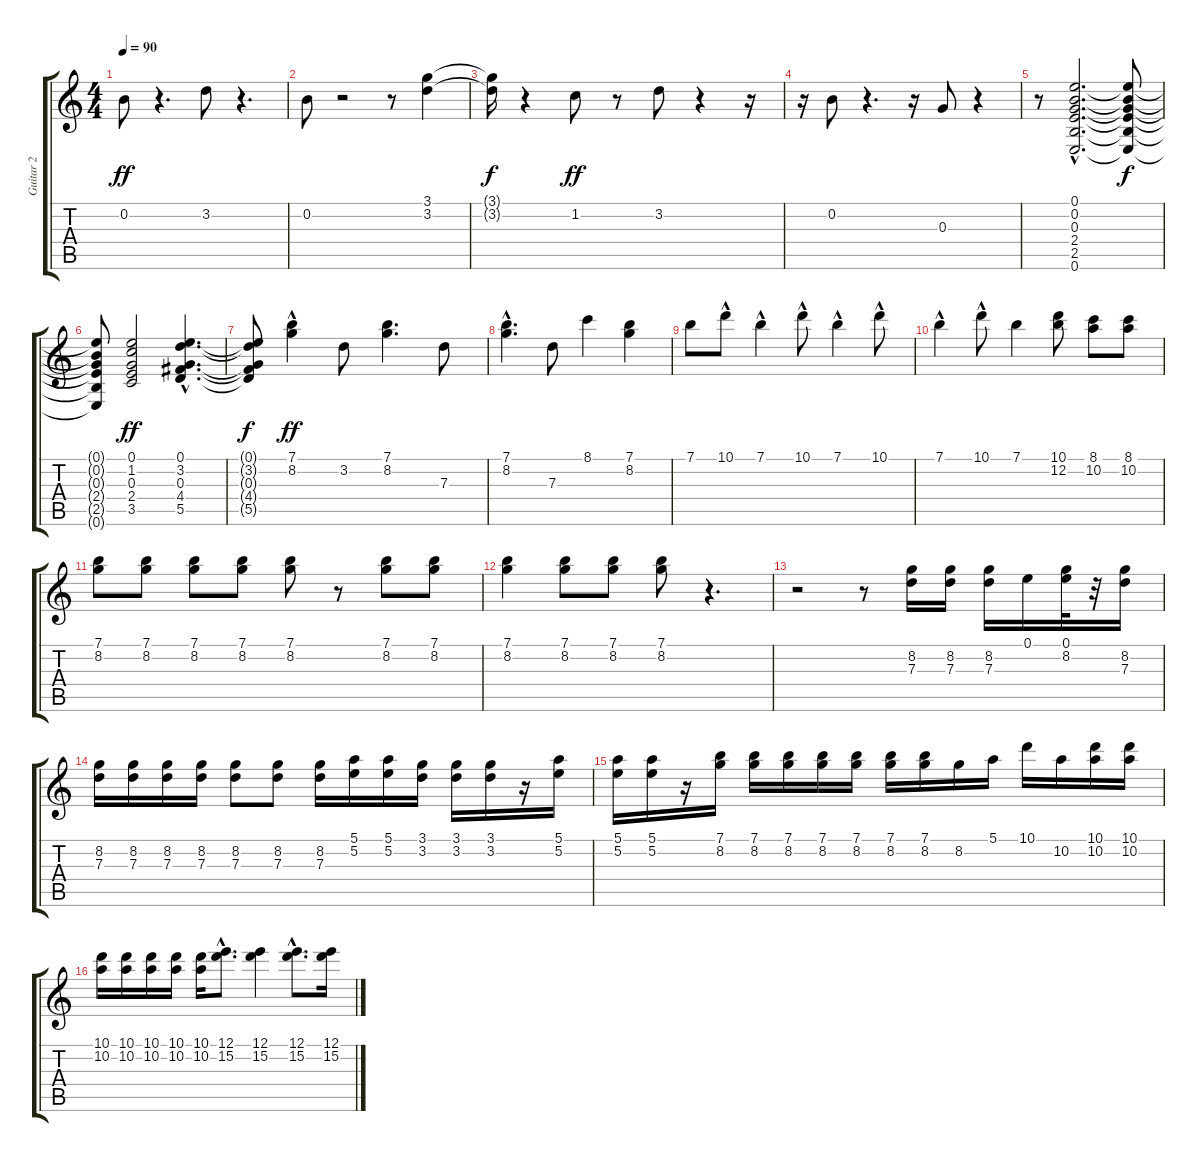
\track ("Guitar 2" "Guitar 2") {instrument distortionguitar}
\staff {score tabs}
\tuning (E4 B3 G3 D3 A2 E2) {hide}
\ts (4 4)
\tempo 90
\clef g2
\ks c
0.2.8{dy ff} r.4{d} 3.2.8 r.4{d} |
0.2.8 r.2 r.8 (3.1 3.2).4 |
(3.1{t} 3.2{t}).16{dy f} r.4 1.2.8{dy ff} r.8 3.2.8 r.4 r.16 |
r.16 0.2.8 r.4{d} r.16 0.3.8 r.4 |
r.8 (0.1{hac} 0.2{hac} 0.3{hac} 2.4{hac} 2.5{hac} 0.6{hac}).2{d instrument distortionguitar} (0.1{t} 0.2{t} 0.3{t} 2.4{t} 2.5{t} 0.6{t}).8{dy f} |
(0.1{t} 0.2{t} 0.3{t} 2.4{t} 2.5{t} 0.6{t}).8 (0.1 1.2 0.3 2.4 3.5).2{dy ff} (0.1{hac} 3.2{hac} 0.3{hac} 4.4{hac} 5.5{hac}).4{d} |
(0.1{t} 3.2{t} 0.3{t} 4.4{t} 5.5{t}).8{dy f} (7.1{hac} 8.2{hac}).4{dy ff} 3.2.8 (7.1 8.2).4{d} 7.3.8 |
(7.1 8.2{hac}).4{d} 7.3.8 8.1.4 (7.1 8.2).4 |
7.1.8 10.1{hac}.8 7.1{hac}.4 10.1{hac}.8 7.1{hac}.4 10.1{hac}.8 |
7.1{hac}.4 10.1{hac}.8 7.1.4 (10.1 12.2).8 (8.1 10.2).8 (8.1 10.2).8 |
(7.1 8.2).8 (7.1 8.2).8 (7.1 8.2).8 (7.1 8.2).8 (7.1 8.2).8 r.8 (7.1 8.2).8 (7.1 8.2).8 |
(7.1 8.2).4 (7.1 8.2).8 (7.1 8.2).8 (7.1 8.2).8 r.4{d} |
r.2 r.8 (8.2 7.3).16 (8.2 7.3).16 (8.2 7.3).16 0.1.16 (0.1 8.2).32 r.32 (8.2 7.3).16 |
(8.2 7.3).16 (8.2 7.3).16 (8.2 7.3).16 (8.2 7.3).16 (8.2 7.3).8 (8.2 7.3).8 (8.2 7.3).16 (5.1 5.2).16 (5.1 5.2).16 (3.1 3.2).16 (3.1 3.2).16 (3.1 3.2).16 r.16 (5.1 5.2).16 |
(5.1 5.2).16 (5.1 5.2).16 r.16 (7.1 8.2).16 (7.1 8.2).16 (7.1 8.2).16 (7.1 8.2).16 (7.1 8.2).16 (7.1 8.2).16 (7.1 8.2).16 8.2.16 5.1.16 10.1.16 10.2.16 (10.1 10.2).16 (10.1 10.2).16 |
(10.1 10.2).16 (10.1 10.2).16 (10.1 10.2).16 (10.1 10.2).16 (10.1 10.2).16 (12.1{hac} 15.2{hac}).8{d} (12.1 15.2).4 (12.1{hac} 15.2{hac}).8{d} (12.1 15.2).16
